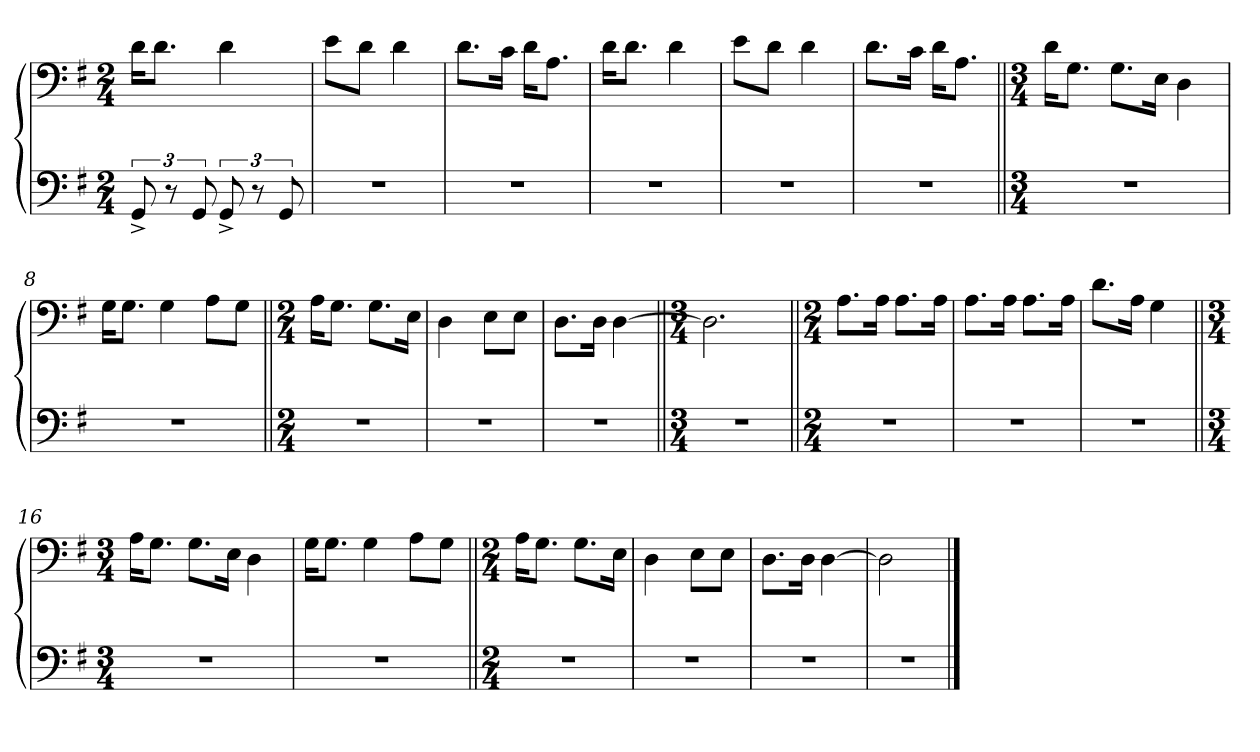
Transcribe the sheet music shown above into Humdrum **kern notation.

**kern	**kern
*part1	*part1
*staff2	*staff1
*clefF4	*clefF4
*k[f#]	*k[f#]
*M2/4	*M2/4
=1	=1
12GG^/	16d\KL
.	8.d\J
12r	.
12GG/	.
12GG^/	4d\
12r	.
12GG/	.
=2	=2
2r	8e\L
.	8d\J
.	4d\
=3	=3
2r	8.d\L
.	16c\Jk
.	16d\KL
.	8.A\J
=4	=4
2r	16d\KL
.	8.d\J
.	4d\
=5	=5
2r	8e\L
.	8d\J
.	4d\
=6	=6
2r	8.d\L
.	16c\Jk
.	16d\KL
.	8.A\J
=7||	=7||
*M3/4	*M3/4
2.r	16d\KL
.	8.G\J
.	8.G\L
.	16E\Jk
.	4D\
=8	=8
2.r	16G\KL
.	8.G\J
.	4G\
.	8A\L
.	8G\J
=9||	=9||
*M2/4	*M2/4
2r	16A\KL
.	8.G\J
.	8.G\L
.	16E\Jk
=10	=10
2r	4D\
.	8E\L
.	8E\J
=11	=11
2r	8.D\L
.	16D\Jk
.	[4D\
=12||	=12||
*M3/4	*M3/4
2.r	2.D\]
=13||	=13||
*M2/4	*M2/4
2r	8.A\L
.	16A\Jk
.	8.A\L
.	16A\Jk
=14	=14
2r	8.A\L
.	16A\Jk
.	8.A\L
.	16A\Jk
=15	=15
2r	8.d\L
.	16A\Jk
.	4G\
=16||	=16||
*M3/4	*M3/4
2.r	16A\KL
.	8.G\J
.	8.G\L
.	16E\Jk
.	4D\
=17	=17
2.r	16G\KL
.	8.G\J
.	4G\
.	8A\L
.	8G\J
=18||	=18||
*M2/4	*M2/4
2r	16A\KL
.	8.G\J
.	8.G\L
.	16E\Jk
=19	=19
2r	4D\
.	8E\L
.	8E\J
=20	=20
2r	8.D\L
.	16D\Jk
.	[4D\
=21	=21
2r	2D\]
==	==
*-	*-
